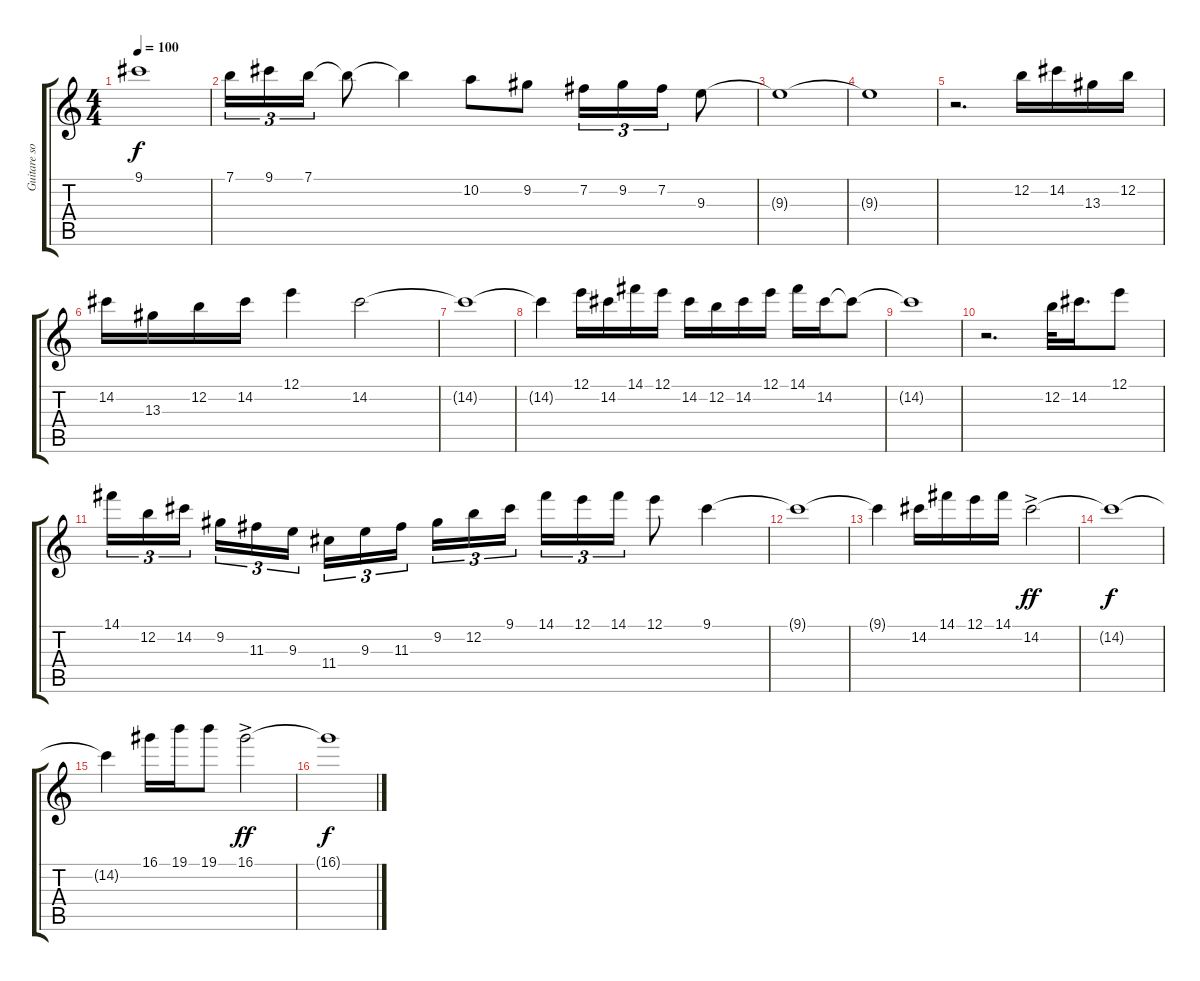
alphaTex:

\track ("Guitare solo" "Guitare so") {instrument acousticguitarsteel}
\staff {score tabs}
\tuning (E4 B3 G3 D3 A2 E2) {hide}
\ts (4 4)
\tempo 100
\clef g2
\ks c
9.1{t}.1{dy f} |
7.1.16{tu (3 2)} 9.1.16{tu (3 2)} 7.1.16{tu (3 2)} 7.1{t}.8 7.1{t}.4 10.2.8 9.2.8 7.2.16{tu (3 2)} 9.2.16{tu (3 2)} 7.2.16{tu (3 2)} 9.3.8 |
9.3{t}.1 |
9.3{t}.1 |
r.2{d} 12.2.16 14.2.16 13.3.16 12.2.16 |
14.2.16 13.3.16 12.2.16 14.2.16 12.1.4 14.2.2 |
14.2{t}.1 |
14.2{t}.4 12.1.16 14.2.16 14.1.16 12.1.16 14.2.16 12.2.16 14.2.16 12.1.16 14.1.16 14.2.16 14.2{t}.8 |
14.2{t}.1 |
r.2{d} 12.2.32 14.2.16{d} 12.1.8 |
14.1.16{tu (3 2)} 12.2.16{tu (3 2)} 14.2.16{tu (3 2) beam splitsecondary} 9.2.16{tu (3 2)} 11.3.16{tu (3 2)} 9.3.16{tu (3 2)} 11.4.16{tu (3 2)} 9.3.16{tu (3 2)} 11.3.16{tu (3 2) beam splitsecondary} 9.2.16{tu (3 2)} 12.2.16{tu (3 2)} 9.1.16{tu (3 2)} 14.1.16{tu (3 2)} 12.1.16{tu (3 2)} 14.1.16{tu (3 2)} 12.1.8 9.1.4 |
9.1{t}.1 |
9.1{t}.4 14.2.16 14.1.16 12.1.16 14.1.16 14.2{ac}.2{dy ff} |
14.2{t}.1{dy f} |
14.2{t}.4 16.1.16 19.1.16 19.1.8 16.1{ac}.2{dy ff} |
16.1{t}.1{dy f}
